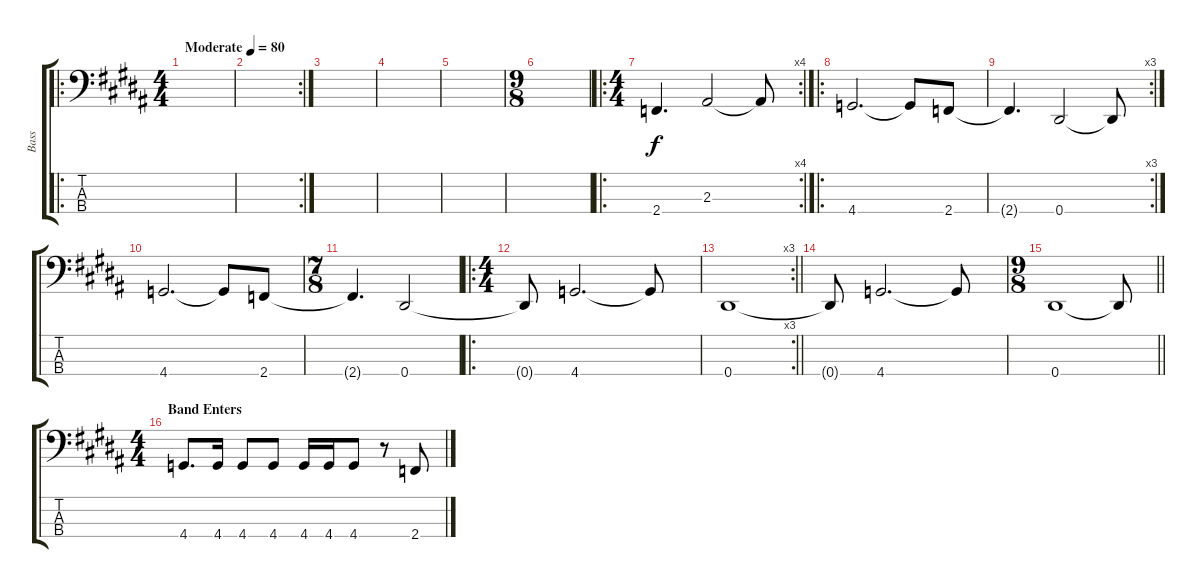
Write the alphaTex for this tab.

\track ("Bass" "Bass") {instrument electricbassfinger}
\staff {score tabs}
\tuning (Gb2 Db2 Ab1 Eb1) {hide}
\ro
\ts (4 4)
\tempo (80 "Moderate")
\clef f4
\ks b
|
\rc 2
|
|
|
|
\ts (9 8)
|
\ro
\rc 4
\ts (4 4)
2.4.4{d} 2.3.2 2.3{t}.8 |
\ro
4.4.2{d} 4.4{t}.8 2.4.8 |
\rc 3
2.4{t}.4{d} 0.4.2 0.4{t}.8 |
4.4.2{d} 4.4{t}.8 2.4.8 |
\ts (7 8)
2.4{t}.4{d} 0.4.2 |
\ro
\ts (4 4)
0.4{t}.8 4.4.2{d} 4.4{t}.8 |
\rc 3
\barLineRight lightlight
0.4.1 |
0.4{t}.8 4.4.2{d} 4.4{t}.8 |
\ts (9 8)
\barLineRight lightlight
0.4.1 0.4{t}.8 |
\ts (4 4)
\section ("" "Band Enters")
4.4.8{d} 4.4.16 4.4.8 4.4.8 4.4.16 4.4.16 4.4.8 r.8 2.4.8
